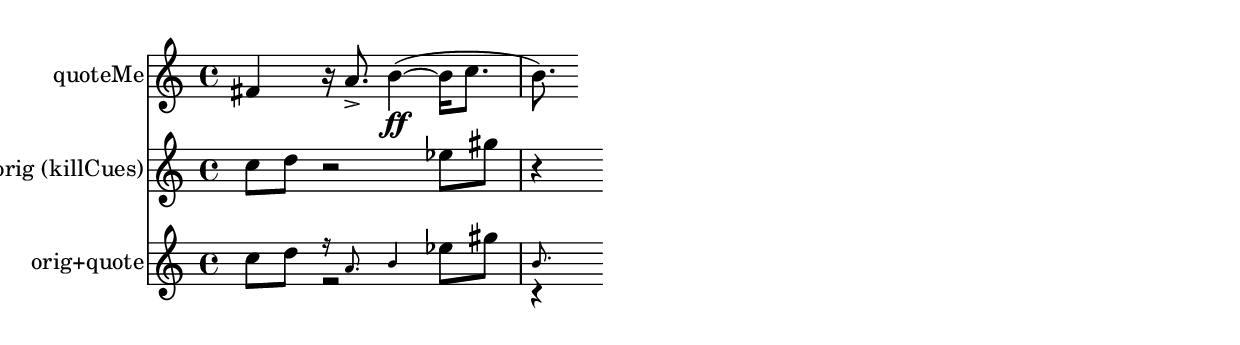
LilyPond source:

\header {


  texidoc = " The @code{cueDuring} form of quotation will set stem
directions on both quoted and main voice, and deliver the quoted voice
in the @code{cue} @code{Voice}. The music function @code{\killCues}
can remove all cue notes.

Spanners run to the end of a cue section, and are not started on the
last note."

}

\version "2.12.0"
\layout {
  ragged-right = ##t
}

quoteMe = \relative c' { fis4 r16  a8.-> b4(-\ff~  b16 c8.  b) }

\addQuote quoteMe \quoteMe 

original = \relative c'' {
  c8 d
  \cueDuring #"quoteMe"  #1 { r2 }
  es8 gis8
  \cueDuring #"quoteMe"  #1 { r4 }
}

cueStaff =  \relative c'' <<
  \set Staff.quotedEventTypes = #'(note-event articulation-event)
  \original
>>

<<
  \new Staff {
    \set Staff.instrumentName = "quoteMe"
    \quoteMe
  }
  \new Staff {
    \set Staff.instrumentName = "orig (killCues)"
    \killCues \original
  }
  \new Staff {
    \set Staff.instrumentName = "orig+quote"	
    \cueStaff
  }
>>
